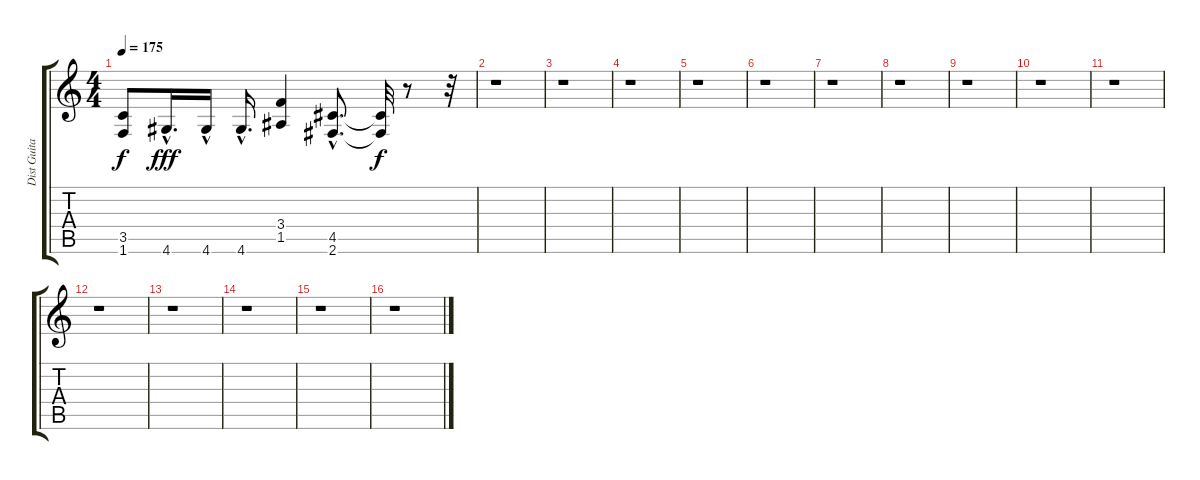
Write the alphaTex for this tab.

\track ("Dist Guitar III" "Dist Guita") {instrument distortionguitar}
\staff {score tabs}
\tuning (E4 B3 G3 D3 A2 E2) {hide}
\ts (4 4)
\tempo 175
\clef g2
\ks c
(3.5{t} 1.6{t}).8{dy f} 4.6{hac}.16{d dy fff} 4.6{hac}.16 4.6{hac}.16{d} (3.4 1.5).4 (4.5{hac} 2.6{hac}).8{d} (4.5{t} 2.6{t}).32{dy f} r.8 r.32 |
r.1 |
r.1 |
r.1 |
r.1 |
r.1 |
r.1 |
r.1 |
r.1 |
r.1 |
r.1 |
r.1 |
r.1 |
r.1 |
r.1 |
r.1
